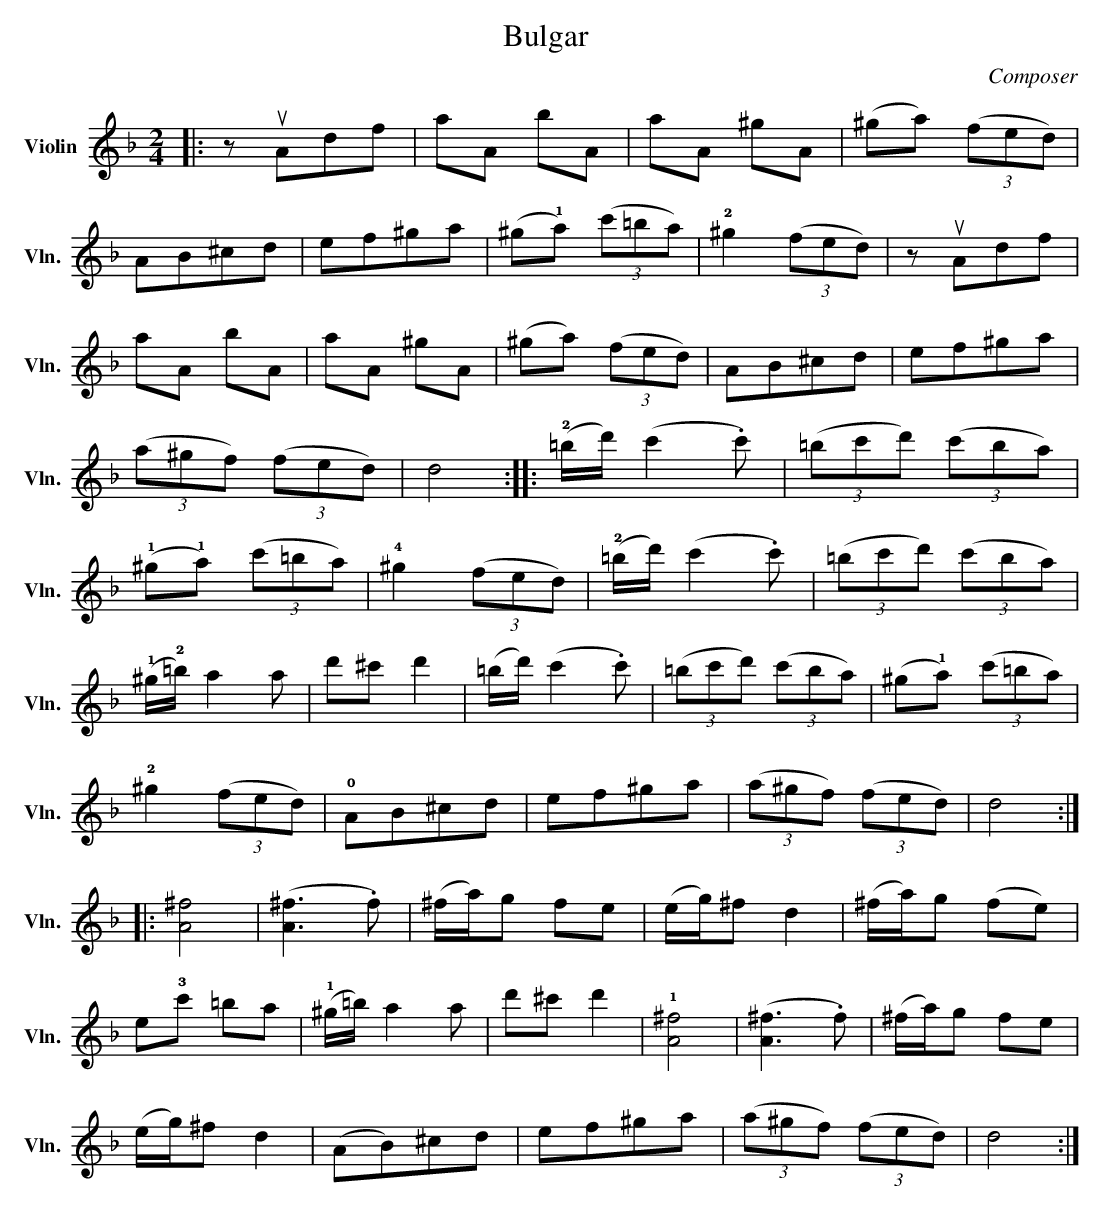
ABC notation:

X:1
T:Bulgar
C:Composer
L:1/8
M:2/4
K:Dmin
V:1 treble nm="Violin" snm="Vln."
V:1
|: z uAdf | aA bA | aA ^gA | (^ga) (3(fed) |$ AB^cd | ef^ga | (^g!1!a) (3(c'=ba) | !2!^g2 (3(fed) | %8
 z uAdf |$ aA bA | aA ^gA | (^ga) (3(fed) | AB^cd | ef^ga |$ (3(a^gf) (3(fed) | d4 :: %16
 (!2!=b/d'/) (c'2 .c') | (3(=bc'd') (3(c'ba) |$ (!1!^g!1!a) (3(c'=ba) | !4!^g2 (3(fed) | %20
 (!2!=b/d'/) (c'2 .c') | (3(=bc'd') (3(c'ba) |$ (!1!^g/!2!=b/) a2 a | d'^c' d'2 | %24
 (=b/d'/) (c'2 .c') | (3(=bc'd') (3(c'ba) | (^g!1!a) (3(c'=ba) |$ !2!^g2 (3(fed) | !0!AB^cd | %29
 ef^ga | (3(a^gf) (3(fed) | d4 ::$ [A^f]4 | ([A^f]3 .f) | (^f/a/)g fe | (e/g/)^f d2 | %36
 (^f/a/)g (fe) |$ e!3!c' =ba | (!1!^g/=b/) a2 a | d'^c' d'2 | !1![A^f]4 | ([A^f]3 .f) | %42
 (^f/a/)g fe |$ (e/g/)^f d2 | (AB)^cd | ef^ga | (3(a^gf) (3(fed) | d4 :| %48
